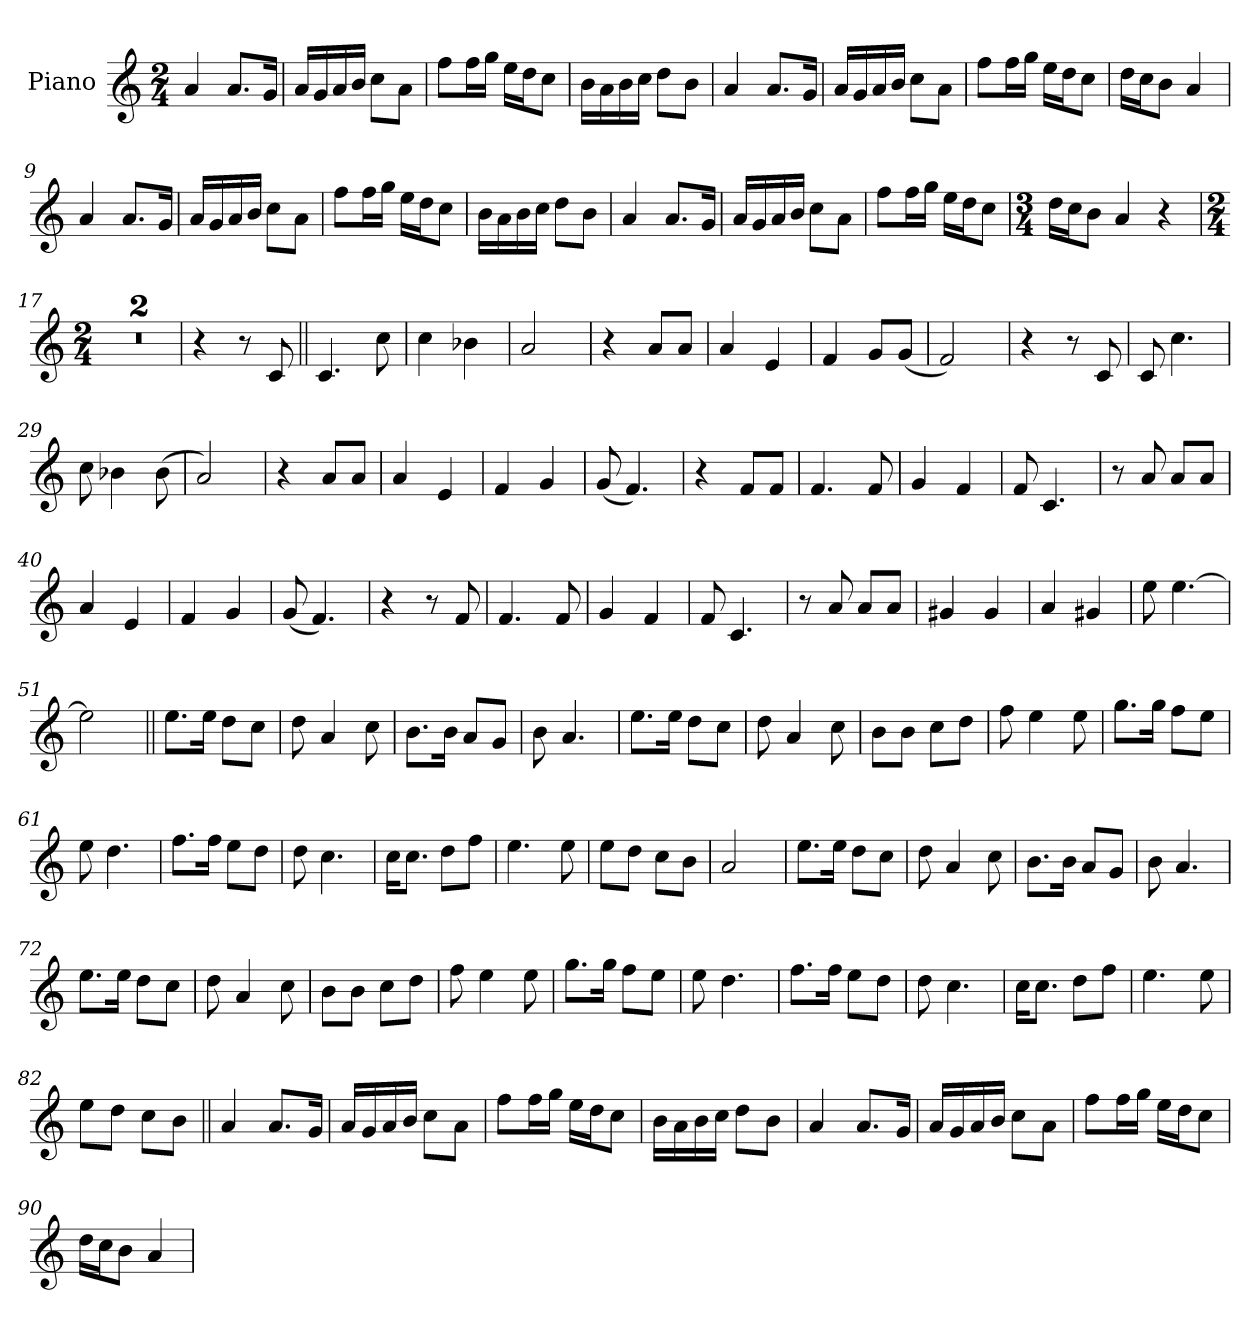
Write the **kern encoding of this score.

**kern
*part1
*staff1
*I"Piano
*I'Pno.
*clefG2
*k[]
*M2/4
=1
4a
8.aL
16gJk
=2
16aLL
16g
16a
16bJJ
8ccL
8aJ
=3
8ffL
16ffL
16ggJJ
16eeLL
16ddJ
8ccJ
=4
16bLL
16a
16b
16ccJJ
8ddL
8bJ
=5
4a
8.aL
16gJk
=6
16aLL
16g
16a
16bJJ
8ccL
8aJ
=7
8ffL
16ffL
16ggJJ
16eeLL
16ddJ
8ccJ
=8
16ddLL
16ccJ
8bJ
4a
=9
4a
8.aL
16gJk
=10
16aLL
16g
16a
16bJJ
8ccL
8aJ
=11
8ffL
16ffL
16ggJJ
16eeLL
16ddJ
8ccJ
=12
16bLL
16a
16b
16ccJJ
8ddL
8bJ
=13
4a
8.aL
16gJk
=14
16aLL
16g
16a
16bJJ
8ccL
8aJ
=15
8ffL
16ffL
16ggJJ
16eeLL
16ddJ
8ccJ
=16
*M3/4
16ddLL
16ccJ
8bJ
4a
4r
=17
*M2/4
2r
=18
2r
=19
4r
8r
8c
=20||
4.c
8cc
=21
4cc
4b-X
=22
2a
=23
4r
8aL
8aJ
=24
4a
4e
=25
4f
8gL
(<8gJ
=26
2f)
=27
4r
8r
8c
=28
8c
4.cc
=29
8cc
4b-X
(>8b-
=30
2a)
=31
4r
8aL
8aJ
=32
4a
4e
=33
4f
4g
=34
(<8g
4.f)
=35
4r
8fL
8fJ
=36
4.f
8f
=37
4g
4f
=38
8f
4.c
=39
8r
8a
8aL
8aJ
=40
4a
4e
=41
4f
4g
=42
(<8g
4.f)
=43
4r
8r
8f
=44
4.f
8f
=45
4g
4f
=46
8f
4.c
=47
8r
8a
8aL
8aJ
=48
4g#X
4g#
=49
4a
4g#X
=50
8ee
[4.ee
=51
2ee]
=52||
8.eeL
16eeJk
8ddL
8ccJ
=53
8dd
4a
8cc
=54
8.bL
16bJk
8aL
8gJ
=55
8b
4.a
=56
8.eeL
16eeJk
8ddL
8ccJ
=57
8dd
4a
8cc
=58
8bL
8bJ
8ccL
8ddJ
=59
8ff
4ee
8ee
=60
8.ggL
16ggJk
8ffL
8eeJ
=61
8ee
4.dd
=62
8.ffL
16ffJk
8eeL
8ddJ
=63
8dd
4.cc
=64
16ccKL
8.ccJ
8ddL
8ffJ
=65
4.ee
8ee
=66
8eeL
8ddJ
8ccL
8bJ
=67
2a
=68
8.eeL
16eeJk
8ddL
8ccJ
=69
8dd
4a
8cc
=70
8.bL
16bJk
8aL
8gJ
=71
8b
4.a
=72
8.eeL
16eeJk
8ddL
8ccJ
=73
8dd
4a
8cc
=74
8bL
8bJ
8ccL
8ddJ
=75
8ff
4ee
8ee
=76
8.ggL
16ggJk
8ffL
8eeJ
=77
8ee
4.dd
=78
8.ffL
16ffJk
8eeL
8ddJ
=79
8dd
4.cc
=80
16ccKL
8.ccJ
8ddL
8ffJ
=81
4.ee
8ee
=82
8eeL
8ddJ
8ccL
8bJ
=83||
4a
8.aL
16gJk
=84
16aLL
16g
16a
16bJJ
8ccL
8aJ
=85
8ffL
16ffL
16ggJJ
16eeLL
16ddJ
8ccJ
=86
16bLL
16a
16b
16ccJJ
8ddL
8bJ
=87
4a
8.aL
16gJk
=88
16aLL
16g
16a
16bJJ
8ccL
8aJ
=89
8ffL
16ffL
16ggJJ
16eeLL
16ddJ
8ccJ
=90
16ddLL
16ccJ
8bJ
4a
=
*-
